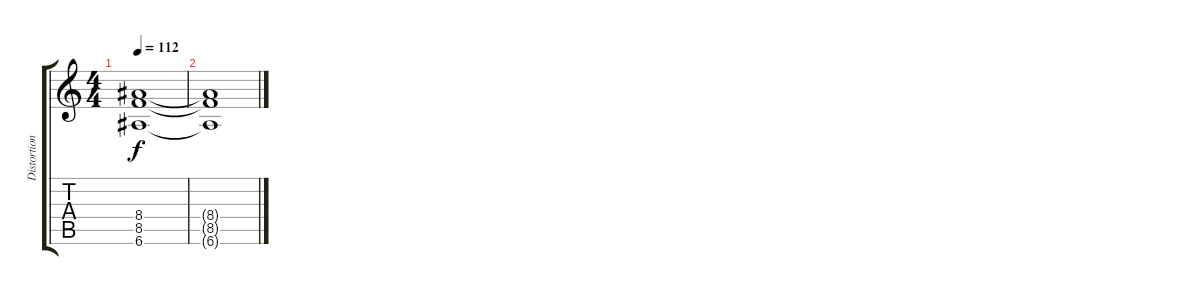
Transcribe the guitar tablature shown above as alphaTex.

\track ("Distortion Guitar" "Distortion") {instrument distortionguitar}
\staff {score tabs}
\tuning (E4 B3 G3 D3 A2 E2) {hide}
\ts (4 4)
\tempo 112
\clef g2
\ks c
(8.4 8.5 6.6).1{dy f} |
(8.4{t} 8.5{t} 6.6{t}).1
